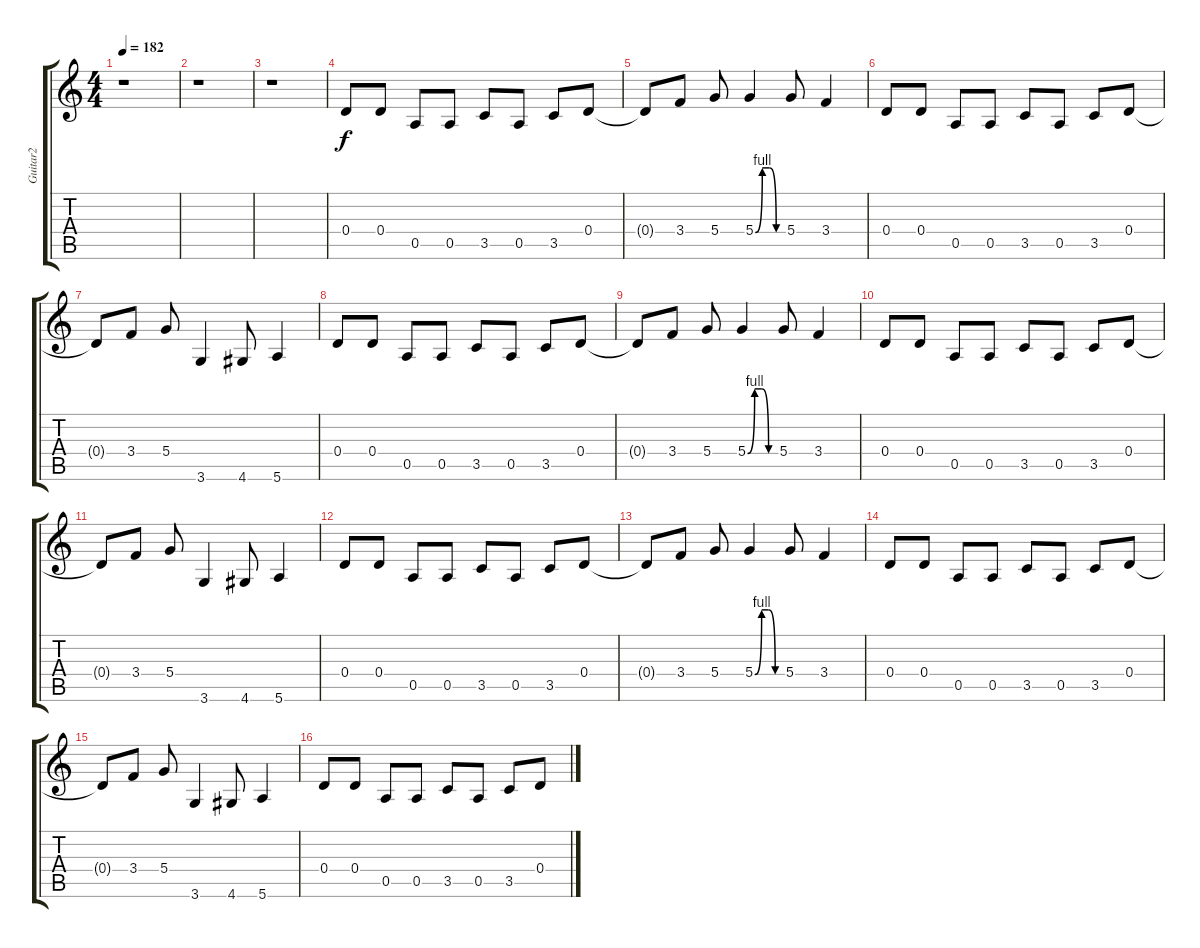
\track ("Guitar2" "Guitar2") {instrument overdrivenguitar}
\staff {score tabs}
\tuning (E4 B3 G3 D3 A2 E2) {hide}
\ts (4 4)
\tempo 182
\clef g2
\ks c
r.1{dy f instrument overdrivenguitar} |
r.1 |
r.1 |
0.4.8 0.4.8 0.5.8 0.5.8 3.5.8 0.5.8 3.5.8 0.4.8 |
0.4{t}.8 3.4.8 5.4.8 5.4{be (custom 0 0 15 4 30 4 45 0 60 0)}.4 5.4.8 3.4.4 |
0.4.8 0.4.8 0.5.8 0.5.8 3.5.8 0.5.8 3.5.8 0.4.8 |
0.4{t}.8 3.4.8 5.4.8 3.6.4 4.6.8 5.6.4 |
0.4.8 0.4.8 0.5.8 0.5.8 3.5.8 0.5.8 3.5.8 0.4.8 |
0.4{t}.8 3.4.8 5.4.8 5.4{be (custom 0 0 15 4 30 4 45 0 60 0)}.4 5.4.8 3.4.4 |
0.4.8 0.4.8 0.5.8 0.5.8 3.5.8 0.5.8 3.5.8 0.4.8 |
0.4{t}.8 3.4.8 5.4.8 3.6.4 4.6.8 5.6.4 |
0.4.8 0.4.8 0.5.8 0.5.8 3.5.8 0.5.8 3.5.8 0.4.8 |
0.4{t}.8 3.4.8 5.4.8 5.4{be (custom 0 0 15 4 30 4 45 0 60 0)}.4 5.4.8 3.4.4 |
0.4.8 0.4.8 0.5.8 0.5.8 3.5.8 0.5.8 3.5.8 0.4.8 |
0.4{t}.8 3.4.8 5.4.8 3.6.4 4.6.8 5.6.4 |
0.4.8 0.4.8 0.5.8 0.5.8 3.5.8 0.5.8 3.5.8 0.4.8
